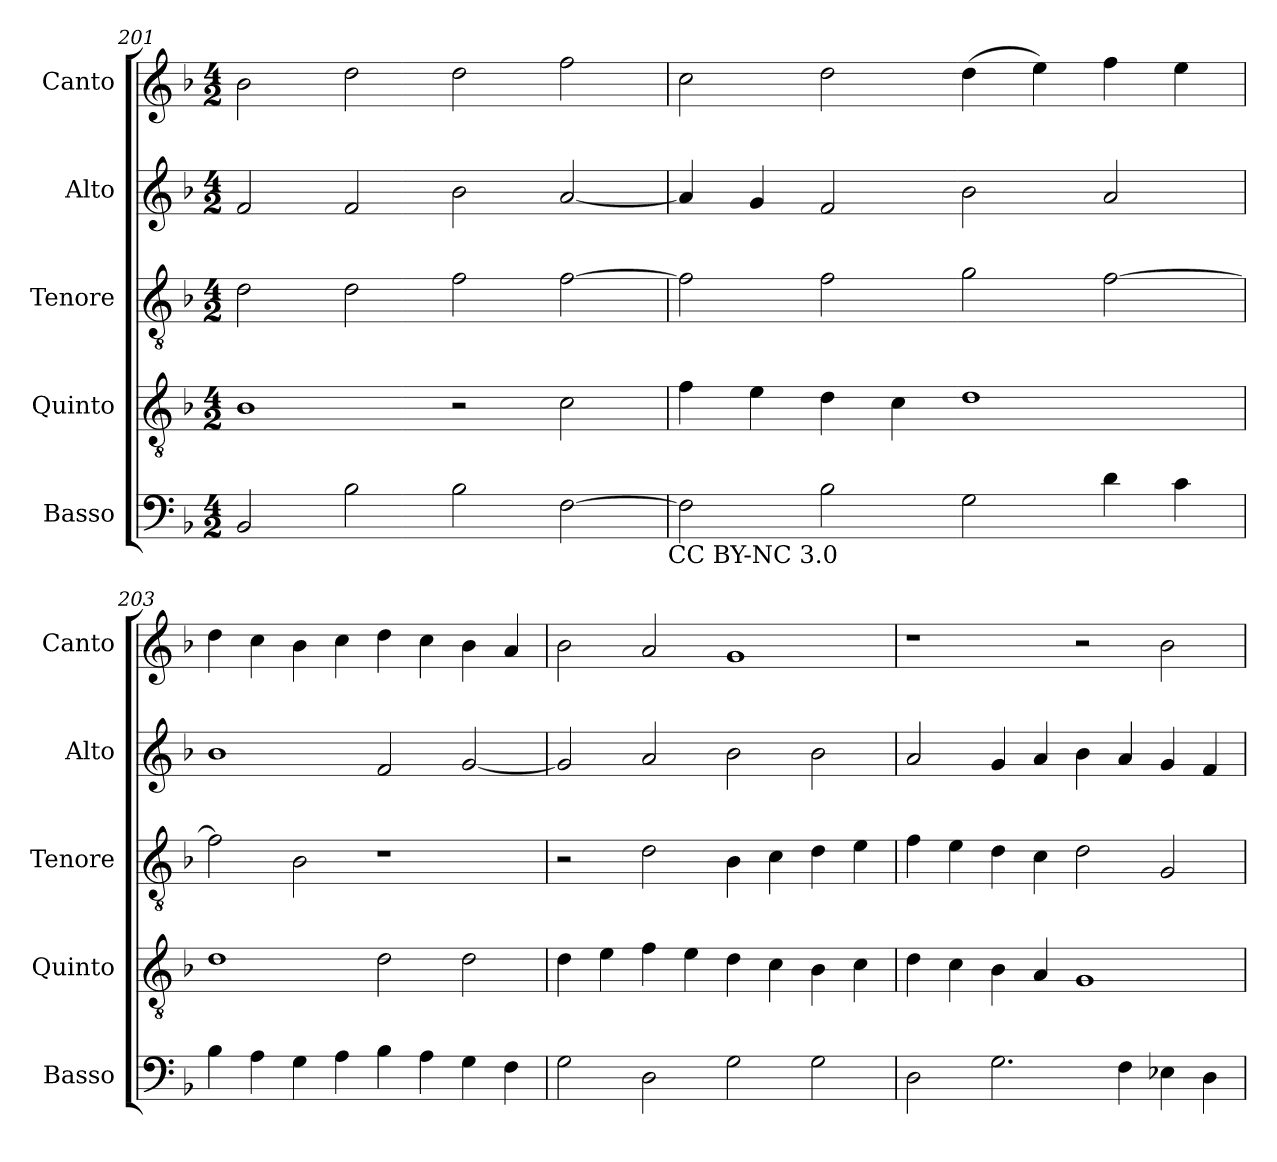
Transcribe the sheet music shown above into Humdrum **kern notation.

**kern	**kern	**kern	**kern	**kern
*part5	*part4	*part3	*part2	*part1
*staff5	*staff4	*staff3	*staff2	*staff1
*I"Basso	*I"Quinto	*I"Tenore	*I"Alto	*I"Canto
*I'Basso	*I'Quinto	*I'Tenore	*I'Alto	*I'Canto
*clefF4	*clefGv2	*clefGv2	*clefG2	*clefG2
*k[b-]	*k[b-]	*k[b-]	*k[b-]	*k[b-]
*F:	*F:	*F:	*F:	*F:
*M4/2	*M4/2	*M4/2	*M4/2	*M4/2
=201	=201	=201	=201	=201
2BB-/	1B-	2d\	2f/	2b-\
2B-\	.	2d\	2f/	2dd\
2B-\	2r	2f\	2b-\	2dd\
[>2F\	2c\	[>2f\	[<2a/	2ff\
!LO:TX:b:t=CC BY-NC 3.0	!	!	!	!
=202	=202	=202	=202	=202
2F\]	4f\	2f\]	4a/]	2cc\
.	4e\	.	4g/	.
2B-\	4d\	2f\	2f/	2dd\
.	4c\	.	.	.
2G\	1d	2g\	2b-\	(<4dd\
.	.	.	.	4ee\)
4d\	.	[>2f\	2a/	4ff\
4c\	.	.	.	4ee\
!!LO:PB:g=z
=203	=203	=203	=203	=203
4B-\	1d	2f\]	1b-	4dd\
4A\	.	.	.	4cc\
4G\	.	2B-\	.	4b-\
4A\	.	.	.	4cc\
4B-\	2d\	1r	2f/	4dd\
4A\	.	.	.	4cc\
4G\	2d\	.	[<2g/	4b-\
4F\	.	.	.	4a/
=204	=204	=204	=204	=204
2G\	4d\	2r	2g/]	2b-\
.	4e\	.	.	.
2D\	4f\	2d\	2a/	2a/
.	4e\	.	.	.
2G\	4d\	4B-\	2b-\	1g
.	4c\	4c\	.	.
2G\	4B-\	4d\	2b-\	.
.	4c\	4e\	.	.
=205	=205	=205	=205	=205
2D\	4d\	4f\	2a/	1r
.	4c\	4e\	.	.
2.G\	4B-\	4d\	4g/	.
.	4A/	4c\	4a/	.
.	1G	2d\	4b-\	2r
4F\	.	.	4a/	.
4E-X\	.	2G/	4g/	2b-\
4D\	.	.	4f/	.
=	=	=	=	=
*-	*-	*-	*-	*-
